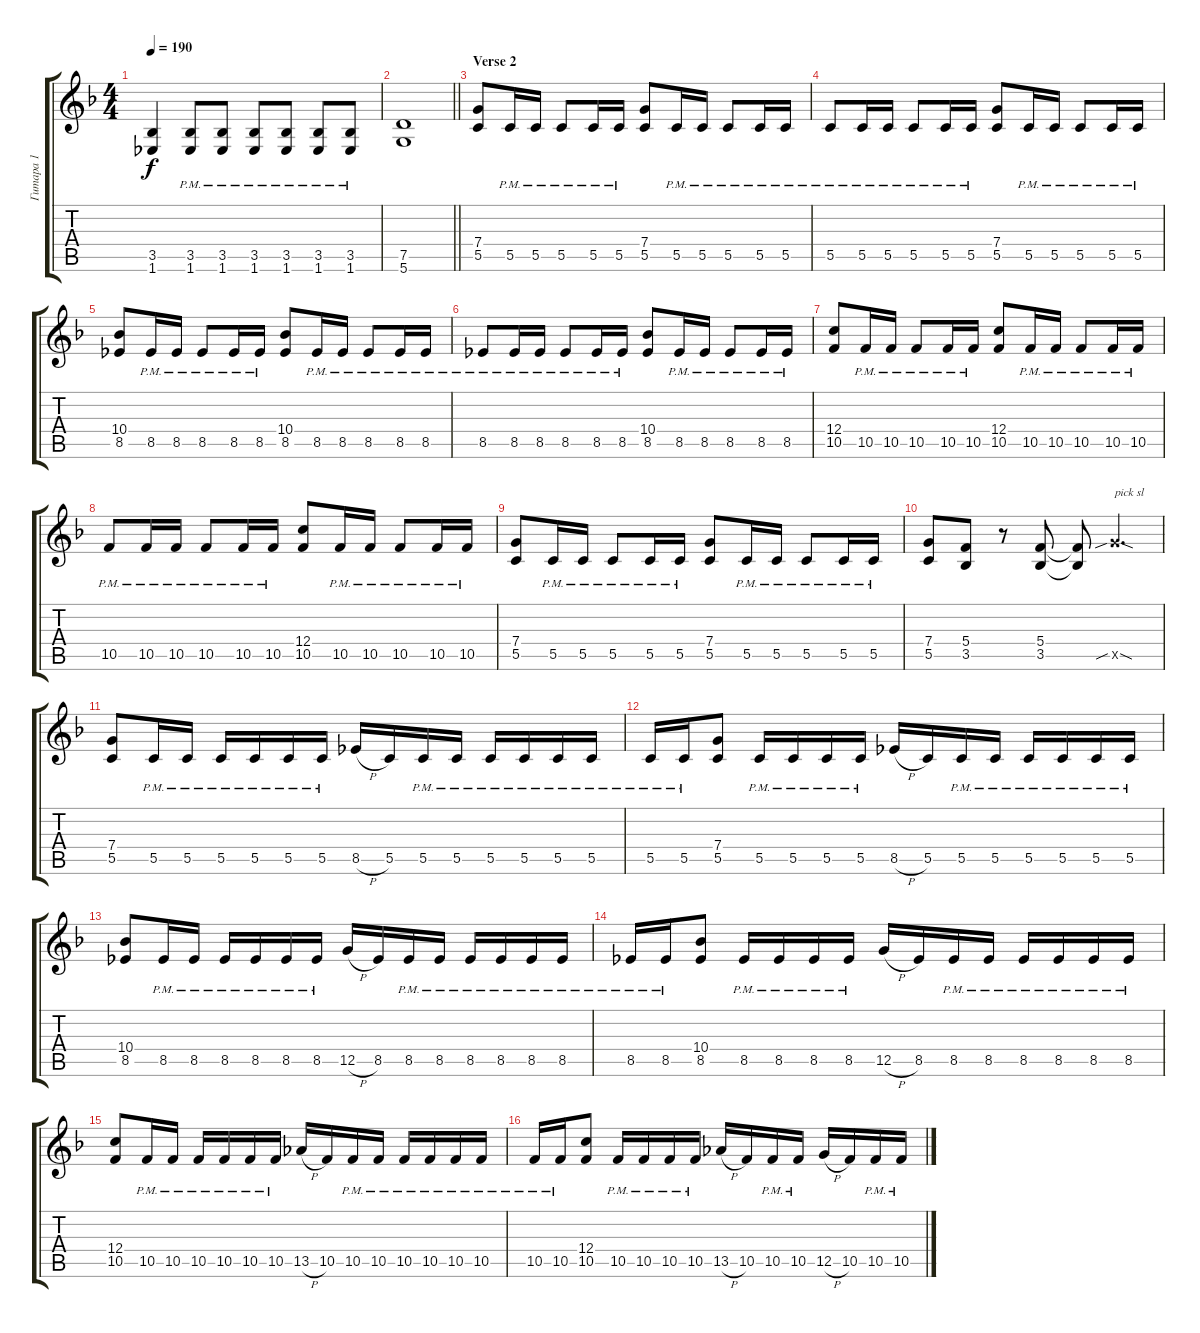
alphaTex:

\track ("Гитара 1" "Гитара 1") {instrument distortionguitar}
\staff {score tabs}
\tuning (D4 A3 F3 C3 G2 D2) {hide}
\ts (4 4)
\tempo 190
\clef g2
\ks dminor
(3.5 1.6).4{dy f} (3.5{pm} 1.6{pm}).8 (3.5{pm} 1.6{pm}).8 (3.5{pm} 1.6{pm}).8 (3.5{pm} 1.6{pm}).8 (3.5{pm} 1.6{pm}).8 (3.5{pm} 1.6{pm}).8 |
\barLineRight lightlight
(7.5 5.6).1 |
\section ("" "Verse 2")
(7.4 5.5).8 5.5{pm}.16 5.5{pm}.16 5.5{pm}.8 5.5{pm}.16 5.5{pm}.16 (7.4 5.5).8 5.5{pm}.16 5.5{pm}.16 5.5{pm}.8 5.5{pm}.16 5.5{pm}.16 |
5.5{pm}.8 5.5{pm}.16 5.5{pm}.16 5.5{pm}.8 5.5{pm}.16 5.5{pm}.16 (7.4 5.5).8 5.5{pm}.16 5.5{pm}.16 5.5{pm}.8 5.5{pm}.16 5.5{pm}.16 |
(10.4 8.5).8 8.5{pm}.16 8.5{pm}.16 8.5{pm}.8 8.5{pm}.16 8.5{pm}.16 (10.4 8.5).8 8.5{pm}.16 8.5{pm}.16 8.5{pm}.8 8.5{pm}.16 8.5{pm}.16 |
8.5{pm}.8 8.5{pm}.16 8.5{pm}.16 8.5{pm}.8 8.5{pm}.16 8.5{pm}.16 (10.4 8.5).8 8.5{pm}.16 8.5{pm}.16 8.5{pm}.8 8.5{pm}.16 8.5{pm}.16 |
(12.4 10.5).8 10.5{pm}.16 10.5{pm}.16 10.5{pm}.8 10.5{pm}.16 10.5{pm}.16 (12.4 10.5).8 10.5{pm}.16 10.5{pm}.16 10.5{pm}.8 10.5{pm}.16 10.5{pm}.16 |
10.5{pm}.8 10.5{pm}.16 10.5{pm}.16 10.5{pm}.8 10.5{pm}.16 10.5{pm}.16 (12.4 10.5).8 10.5{pm}.16 10.5{pm}.16 10.5{pm}.8 10.5{pm}.16 10.5{pm}.16 |
(7.4 5.5).8 5.5{pm}.16 5.5{pm}.16 5.5{pm}.8 5.5{pm}.16 5.5{pm}.16 (7.4 5.5).8 5.5{pm}.16 5.5{pm}.16 5.5{pm}.8 5.5{pm}.16 5.5{pm}.16 |
(7.4 5.5).8 (5.4 3.5).8 r.8 (5.4 3.5).8 (5.4{t} 3.5{t}).8 12.5{sib sod x}.4{d txt "pick sl"} |
(7.4 5.5).8 5.5{pm}.16 5.5{pm}.16 5.5{pm}.16 5.5{pm}.16 5.5{pm}.16 5.5{pm}.16 8.5{h}.16 5.5.16 5.5{pm}.16 5.5{pm}.16 5.5{pm}.16 5.5{pm}.16 5.5{pm}.16 5.5{pm}.16 |
5.5{pm}.16 5.5{pm}.16 (7.4 5.5).8 5.5{pm}.16 5.5{pm}.16 5.5{pm}.16 5.5{pm}.16 8.5{h}.16 5.5.16 5.5{pm}.16 5.5{pm}.16 5.5{pm}.16 5.5{pm}.16 5.5{pm}.16 5.5{pm}.16 |
(10.4 8.5).8 8.5{pm}.16 8.5{pm}.16 8.5{pm}.16 8.5{pm}.16 8.5{pm}.16 8.5{pm}.16 12.5{h}.16 8.5.16 8.5{pm}.16 8.5{pm}.16 8.5{pm}.16 8.5{pm}.16 8.5{pm}.16 8.5{pm}.16 |
8.5{pm}.16 8.5{pm}.16 (10.4 8.5).8 8.5{pm}.16 8.5{pm}.16 8.5{pm}.16 8.5{pm}.16 12.5{h}.16 8.5.16 8.5{pm}.16 8.5{pm}.16 8.5{pm}.16 8.5{pm}.16 8.5{pm}.16 8.5{pm}.16 |
(12.4 10.5).8 10.5{pm}.16 10.5{pm}.16 10.5{pm}.16 10.5{pm}.16 10.5{pm}.16 10.5{pm}.16 13.5{h}.16 10.5.16 10.5{pm}.16 10.5{pm}.16 10.5{pm}.16 10.5{pm}.16 10.5{pm}.16 10.5{pm}.16 |
10.5{pm}.16 10.5{pm}.16 (12.4 10.5).8 10.5{pm}.16 10.5{pm}.16 10.5{pm}.16 10.5{pm}.16 13.5{h}.16 10.5.16 10.5{pm}.16 10.5{pm}.16 12.5{h}.16 10.5.16 10.5{pm}.16 10.5{pm}.16
